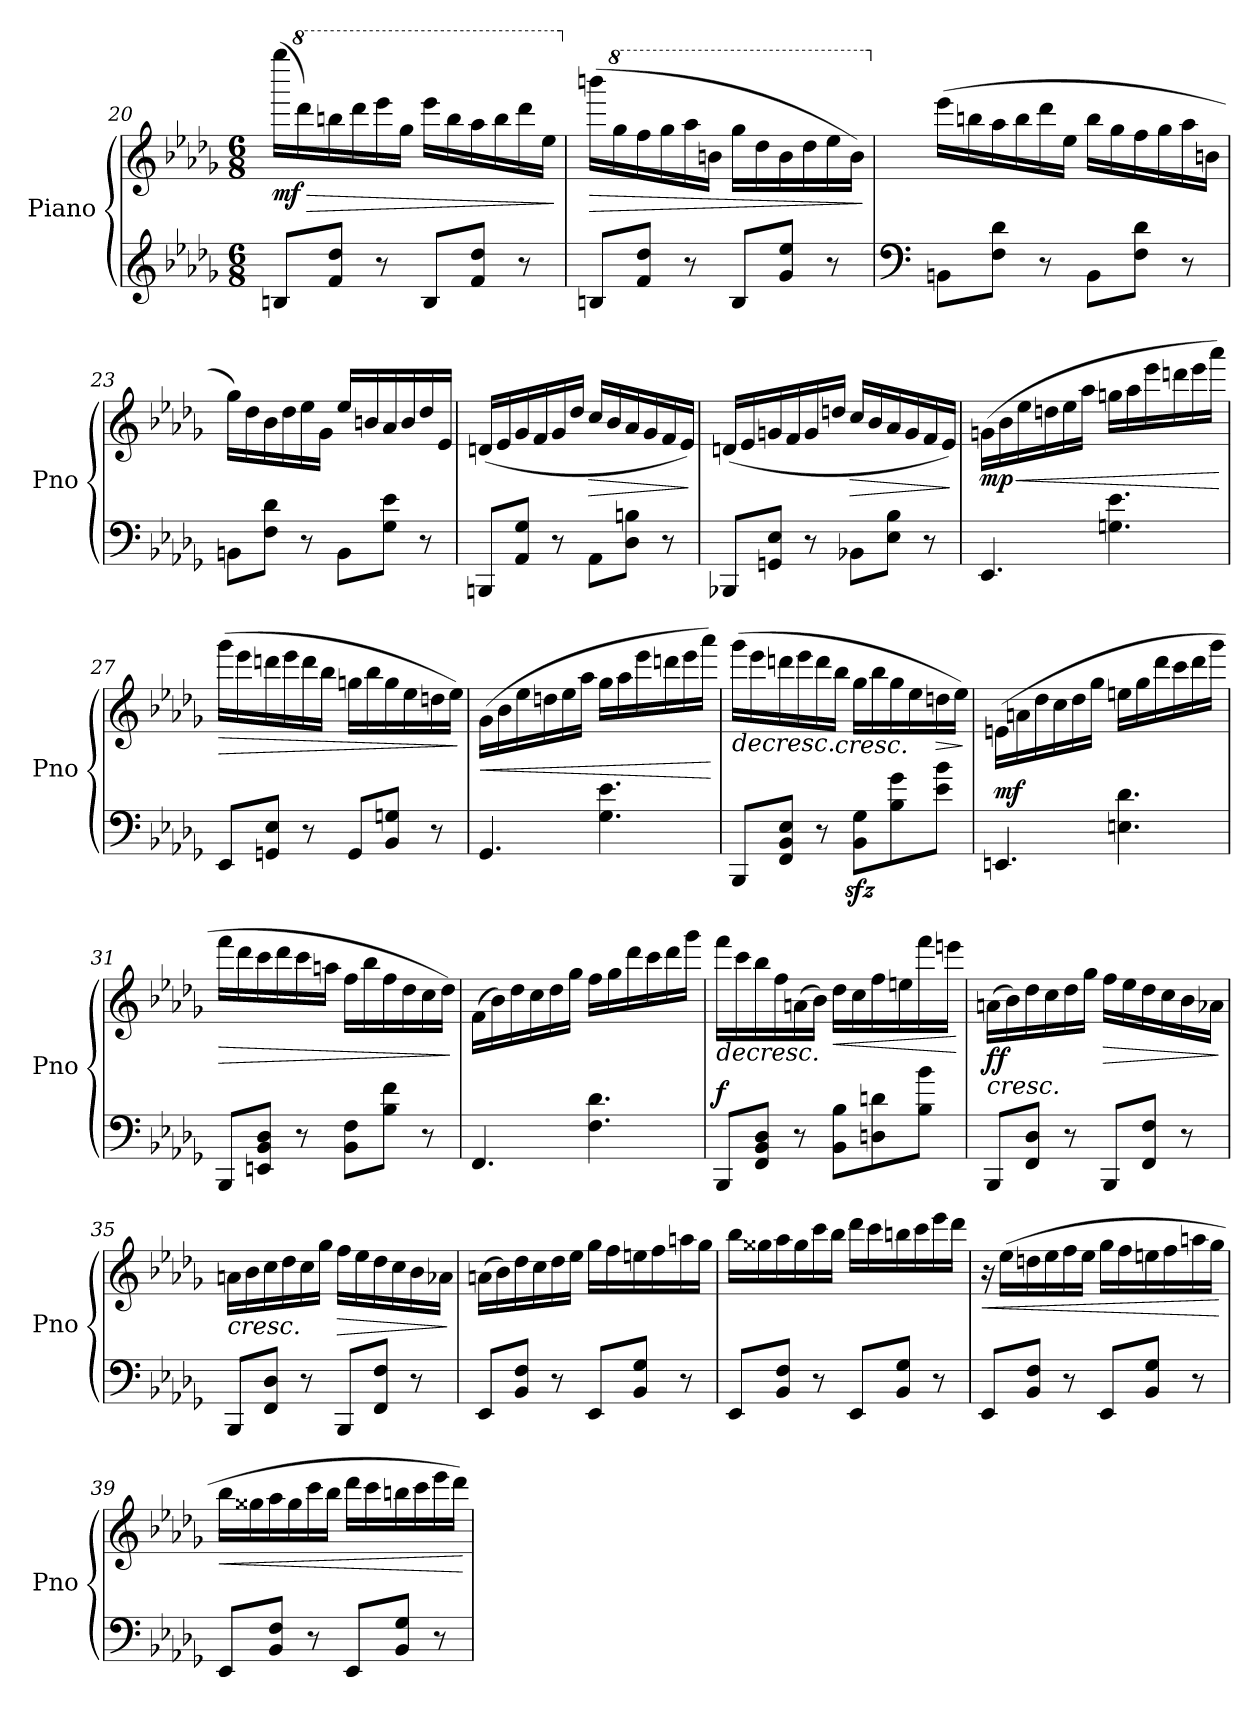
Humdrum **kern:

**kern	**kern	**dynam
*part1	*part1	*part1
*staff2	*staff1	*staff1/2
*I"Piano	*	*
*I'Pno	*	*
*clefG2	*clefG2	*
*k[b-e-a-d-g-]	*k[b-e-a-d-g-]	*
*M6/8	*M6/8	*
=20	=20	=20
!	!	!LO:HP:b
!	!	!LO:DY:n=1:b
8Bn/L	(16gggg-\LL	> mf
*	*8va	*
.	16dddd-\)	.
8f/ 8dd-/J	16bbbn\	.
.	16dddd-\	.
8r	16eeee-\	.
.	16ggg-\JJ	.
8B/L	16eeee-\LL	.
.	16bbb\	.
8f/ 8dd-/J	16aaa-\	.
.	16bbb\	.
8r	16dddd-\	.
.	16eee-\JJ	.
.	.	]
!!LO:LB:g=z
=21	=21	=21
*	*X8va	*
!	!	!LO:HP:b
8Bn/L	(16bbbn\LL	>
*	*8va	*
.	16ggg-\	.
*	*8va	*
8f/ 8dd-/J	16fff\	.
.	16ggg-\	.
8r	16aaa-\	.
.	16bbn\JJ	.
8B/L	16ggg-\LL	.
.	16ddd-\	.
8g-/ 8ee-/J	16bb\	.
.	16ddd-\	.
8r	16eee-\	.
.	16bb\JJ)	.
.	.	]
=22	=22	=22
*clefF4	*	*
*	*X8va	*
*	*X8va	*
8BBn\L	(16eee-\LL	.
.	16bbn\	.
8F\ 8d-\J	16aa-\	.
.	16bb\	.
8r	16ddd-\	.
.	16ee-\JJ	.
8BB\L	16bb\LL	.
.	16gg-\	.
8F\ 8d-\J	16ff\	.
.	16gg-\	.
8r	16aa-\	.
.	16bn\JJ	.
=23	=23	=23
8BBn\L	16gg-\LL)	.
.	16dd-\	.
8F\ 8d-\J	16b-\	.
.	16dd-\	.
8r	16ee-\	.
.	16g-\JJ	.
8BB\L	16ee-/LL	.
.	16bn/	.
8G-\ 8e-\J	16a-/	.
.	16b/	.
8r	16dd-/	.
.	16e-/JJ	.
!!LO:LB:g=z
=24	=24	=24
8BBBn/L	(>16dn/LL	.
.	16e-/	.
8AA-/ 8G-/J	16g-/	.
.	16f/	.
8r	16g-/	.
.	16dd-/JJ	.
!	!	!LO:HP:b
8AA-\L	16cc/LL	>
.	16b-/	.
8D-\ 8Bn\J	16a-/	.
.	16g-/	.
8r	16f/	.
.	16e-/JJ)	.
.	.	]
=25	=25	=25
8BBB-X/L	(>16dn/LL	.
.	16e-/	.
8GGn/ 8E-/J	16gn/	.
.	16f/	.
8r	16g/	.
.	16ddn/JJ	.
!	!	!LO:HP:b
8BB-X\L	16cc/LL	>
.	16b-/	.
8E-\ 8B-\J	16a-/	.
.	16g/	.
8r	16f/	.
.	16e-/JJ)	.
.	.	]
!!LO:PB:g=z
=26	=26	=26
!	!	!LO:HP:b
!	!	!LO:DY:n=1:b
4.EE-/	(16gn\LL	< mp
.	16b-\	.
.	16ee-\	.
.	16ddn\	.
.	16ee-\	.
.	16aa-\JJ	.
4.Gn\ 4.e-\	16ggn\LL	.
.	16aa-\	.
.	16eee-\	.
.	16dddn\	.
.	16eee-\	.
.	16aaa-\JJ)	.
.	.	[
=27	=27	=27
!	!	!LO:HP:b
8EE-/L	(16ggg-\LL	>
.	16eee-\	.
8GGn/ 8E-/J	16dddn\	.
.	16eee-\	.
8r	16ddd\	.
.	16bb-\JJ	.
8GG/L	16ggn\LL	.
.	16bb-\	.
8BB-/ 8Gn/J	16gg\	.
.	16ee-\	.
8r	16ddn\	.
.	16ee-\JJ)	.
.	.	]
!!LO:LB:g=z
=28	=28	=28
!	!	!LO:HP:b
4.GG-/	(16g-\LL	<
.	16b-\	.
.	16ee-\	.
.	16ddn\	.
.	16ee-\	.
.	16aa-\JJ	.
4.G-\ 4.e-\	16gg-\LL	.
.	16aa-\	.
.	16eee-\	.
.	16dddn\	.
.	16eee-\	.
.	16aaa-\JJ)	.
.	.	[
=29	=29	=29
!	!	!LO:HP:b
8BBB-/L	(16ggg-\LL	>
.	16eee-\	.
8FF/ 8BB-/ 8E-/J	16dddn\	.
.	16eee-\	.
8r	16ddd\	.
!	!	!LO:HP:b
.	16bb-\JJ	<
8BB-\zz> 8G-\zz>L	16gg-\LL	.
.	16bb-\	.
8B-\ 8g-\	16gg-\	.
.	16ee-\	.
!	!	!LO:HP:b
8e-\ 8b-\J	16ddn\	>
.	16ee-\JJ)	.
.	.	] [ ]
!!LO:LB:g=z
=30	=30	=30
!	!	!LO:DY:a=2
4.EEn/	(16en\LL	mf
.	16an\	.
.	16dd-\	.
.	16cc\	.
.	16dd-\	.
.	16gg-\JJ	.
4.En\ 4.d-\	16een\LL	.
.	16gg-\	.
.	16ddd-\	.
.	16ccc\	.
.	16ddd-\	.
.	16ggg-\JJ	.
=31	=31	=31
!	!	!LO:HP:b
8BBB-/L	16fff\LL	>
.	16ddd-\	.
8EEn/ 8BB-/ 8D-/J	16ccc\	.
.	16ddd-\	.
8r	16ccc\	.
.	16aan\JJ	.
8BB-\ 8F\L	16ff\LL	.
.	16bb-\	.
8B-\ 8f\J	16ff\	.
.	16dd-\	.
8r	16cc\	.
.	16dd-\JJ)	.
.	.	]
!!LO:LB:g=z
=32	=32	=32
4.FF/	(16f\LL	.
.	16b-\)	.
.	16dd-\	.
.	16cc\	.
.	16dd-\	.
.	16gg-\JJ	.
4.F\ 4.d-\	16ff\LL	.
.	16gg-\	.
.	16ddd-\	.
.	16ccc\	.
.	16ddd-\	.
.	16ggg-\JJ	.
=33	=33	=33
!	!	!LO:HP:b
!	!	!LO:DY:n=1:a=2
8BBB-/L	16fff\LL	> f
.	16ccc\	.
8FF/ 8BB-/ 8D-/J	16bb-\	.
.	16ff\	.
8r	(16an\	.
.	16b-\JJ)	.
!	!	!LO:HP:b
8BB-\ 8B-\L	16dd-\LL	<
.	16cc\	.
8Dn\ 8dn\	16ff\	.
.	16een\	.
8B-\ 8b-\J	16fff\	.
.	16eeen\JJ	.
.	.	] [
!!LO:LB:g=z
=34	=34	=34
!	!	!LO:HP:b
!	!	!LO:DY:n=1:b
8BBB-/L	(>16an\LL	< ff
.	16b-\)	.
8FF/ 8D-/J	16dd-\	.
.	16cc\	.
8r	16dd-\	.
.	16gg-\JJ	.
!	!	!LO:HP:b
8BBB-/L	16ff\LL	>
.	16ee-\	.
8FF/ 8F/J	16dd-\	.
.	16cc\	.
8r	16b-\	.
.	16a-X\JJ	.
.	.	[ ]
=35	=35	=35
!	!	!LO:HP:b
8BBB-/L	16an\LL	<
.	16b-\	.
8FF/ 8D-/J	16cc\	.
.	16dd-\	.
8r	16cc\	.
.	16gg-\JJ	.
!	!	!LO:HP:b
8BBB-/L	16ff\LL	>
.	16ee-\	.
8FF/ 8F/J	16dd-\	.
.	16cc\	.
8r	16b-\	.
.	16a-X\JJ	.
.	.	[ ]
!!LO:LB:g=z
=36	=36	=36
8EE-/L	(>16an\LL	.
.	16b-\)	.
8BB-/ 8F/J	16dd-\	.
.	16cc\	.
8r	16dd-\	.
.	16ee-\JJ	.
8EE-/L	16gg-\LL	.
.	16ff\	.
8BB-/ 8G-/J	16een\	.
.	16ff\	.
8r	16aan\	.
.	16gg-\JJ	.
=37	=37	=37
8EE-/L	16bb-\LL	.
.	16gg##X\	.
8BB-/ 8F/J	16aa-\	.
.	16gg##\	.
8r	16ccc\	.
.	16bb-\JJ	.
8EE-/L	16ddd-\LL	.
.	16ccc\	.
8BB-/ 8G-/J	16bbn\	.
.	16ccc\	.
8r	16eee-\	.
.	16ddd-\JJ	.
!!LO:PB:g=z
=38	=38	=38
!	!	!LO:HP:b
8EE-/L	16r	<
.	(16ee-\LL	.
8BB-/ 8F/J	16ddn\	.
.	16ee-\	.
8r	16ff\	.
.	16ee-\JJ	.
8EE-/L	16gg-\LL	.
.	16ff\	.
8BB-/ 8G-/J	16een\	.
.	16ff\	.
8r	16aan\	.
.	16gg-\JJ	.
.	.	[
=39	=39	=39
!	!	!LO:HP:b
8EE-/L	16bb-\LL	<
.	16gg##X\	.
8BB-/ 8F/J	16aa-\	.
.	16gg##\	.
8r	16ccc\	.
.	16bb-\JJ	.
8EE-/L	16ddd-\LL	.
.	16ccc\	.
8BB-/ 8G-/J	16bbn\	.
.	16ccc\	.
8r	16eee-\	.
.	16ddd-\JJ)	.
.	.	[
=	=	=
*-	*-	*-
